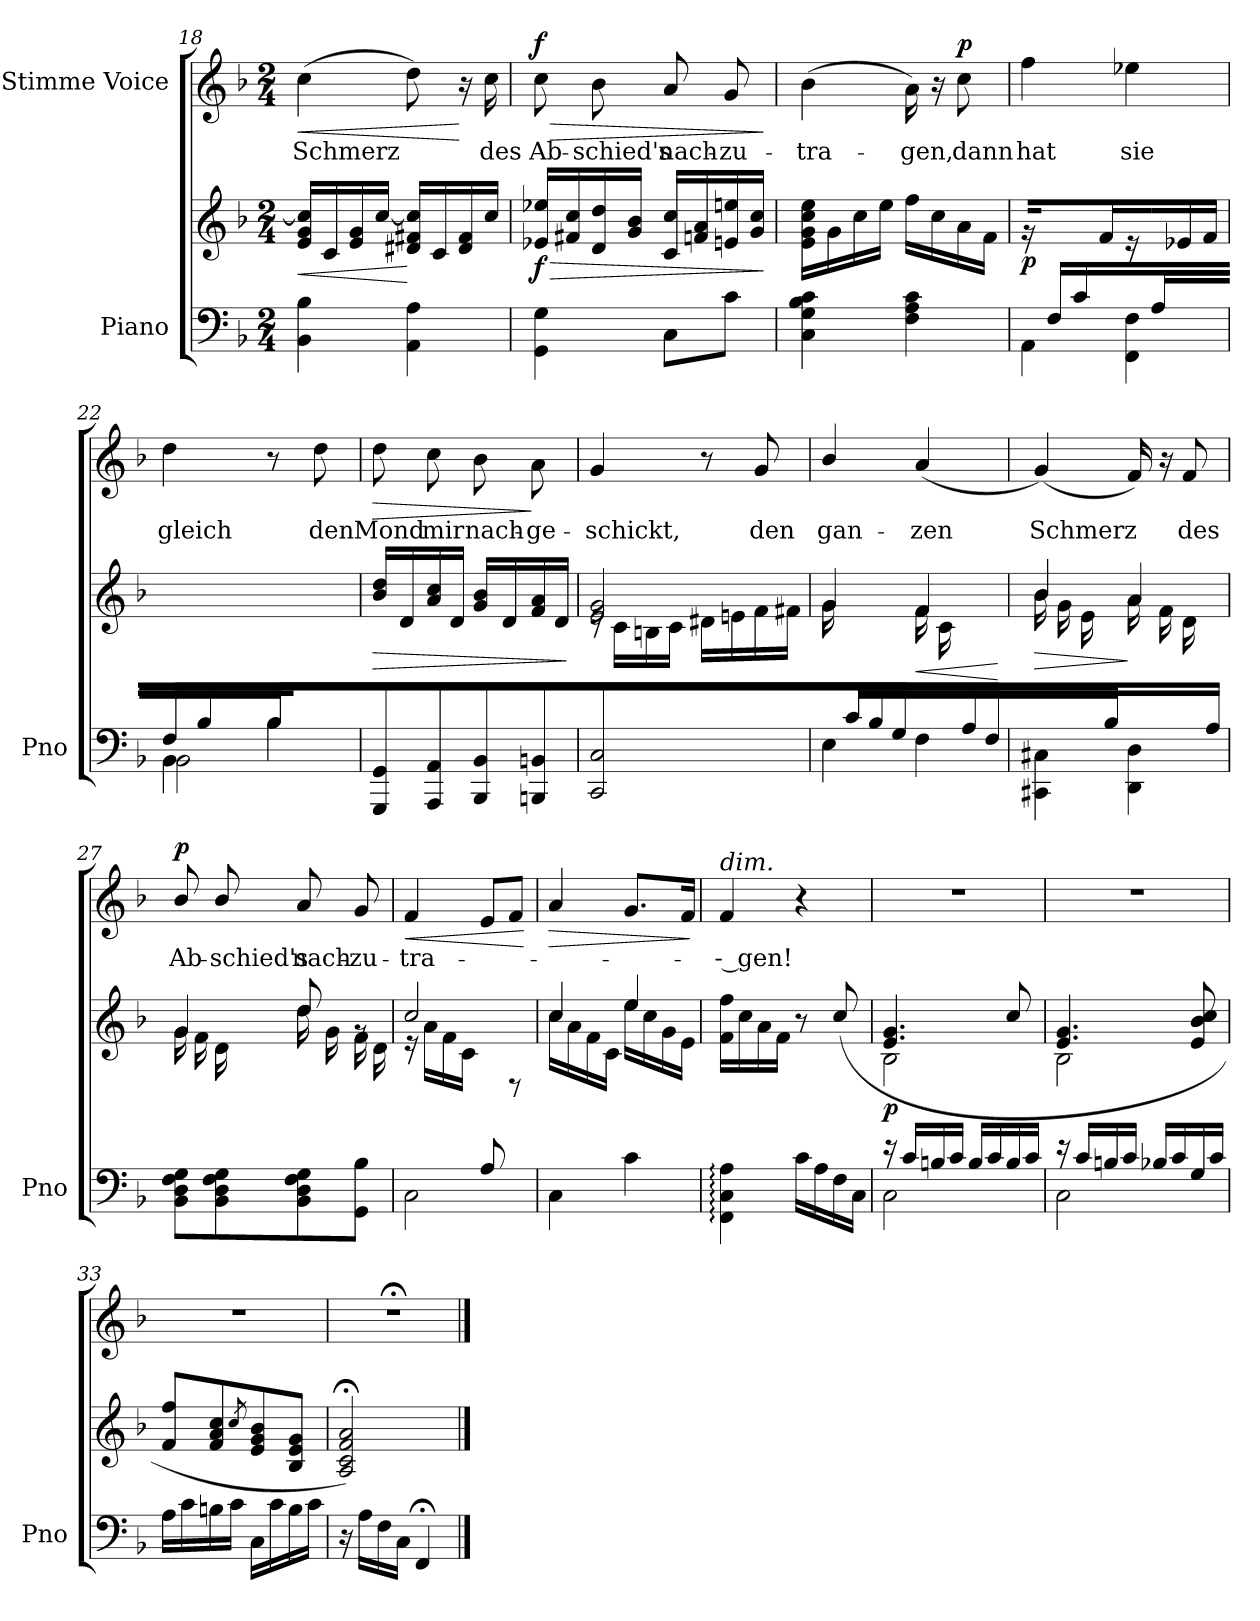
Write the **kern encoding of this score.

**kern	**kern	**dynam	**kern	**text	**dynam
*part2	*part2	*part2	*part1	*part1	*part1
*staff3	*staff2	*staff2/3	*staff1	*staff1	*staff1
*I"Piano	*	*	*I"Stimme Voice	*	*
*I'Pno	*	*	*	*	*
*clefF4	*clefG2	*	*clefG2	*	*
*k[b-]	*k[b-]	*	*k[b-]	*	*
*M2/4	*M2/4	*	*M2/4	*	*
=18	=18	=18	=18	=18	=18
!	!	!LO:HP:b	!	!LO:LY:b	!LO:HP:b
4BB-\ 4B-\	16e/ 16g/ 16cc/]LL	<	(>4cc\	Schmerz	<
.	16c/	.	.	.	.
.	16e/ 16g/	.	.	.	.
.	[16cc/JJ	.	.	.	.
4AA\ 4A\	16d#X/ 16f#X/ 16cc/]LL	[	8dd\)	.	.
.	16c/	.	.	.	.
.	16d#/ 16f#/	.	16r	.	[
!	!	!	!	!LO:LY:b	!
.	16cc/JJ	.	16cc\	des	.
=19	=19	=19	=19	=19	=19
!	!	!LO:HP:b	!	!LO:LY:b	!LO:HP:b
!	!	!LO:DY:n=1:b	!	!	!LO:DY:n=1:a
4GG\ 4G\	16e-X/ 16ee-X/LL	> f	8cc\	Ab-	> f
.	16f#X/ 16cc/	.	.	.	.
!	!	!	!	!LO:LY:b	!
.	16d/ 16dd/	.	8b-\	-schied's	.
.	16g/ 16b-/JJ	.	.	.	.
!	!	!	!	!LO:LY:b	!
8C\L	16c/ 16cc/LL	.	8a/	nach-	.
.	16fn/ 16a/	.	.	.	.
!	!	!	!	!LO:LY:b	!
8c\J	16en/ 16een/	.	8g/	-zu-	.
.	16g/ 16cc/JJ	.	.	.	.
.	.	]	.	.	]
=20	=20	=20	=20	=20	=20
!	!	!	!	!LO:LY:b	!
4C\ 4G\ 4B-\ 4c\	16e\ 16g\ 16cc\ 16ee\LL	.	(>4b-\	-tra-	.
.	16g\	.	.	.	.
.	16cc\	.	.	.	.
.	16ee\JJ	.	.	.	.
!	!	!	!	!LO:LY:b	!
4F\ 4A\ 4c\	16ff\LL	.	16a\)	-gen,	.
.	16cc\	.	16r	.	.
!	!	!	!	!LO:LY:b	!LO:DY:a
.	16a\	.	8cc\	dann	p
.	16f\JJ	.	.	.	.
!!LO:LB:g=z
=21	=21	=21	=21	=21	=21
*^	*	*	*	*	*
!	!	!	!LO:DY:b	!	!LO:LY:b	!
16ryy	4AA\	16r	p	4ff\	hat	.
16F/LL	.	8ryy	.	.	.	.
16c/	.	.	.	.	.	.
8ryy	.	16f/JJ	.	.	.	.
!	!	!	!	!	!LO:LY:b	!
.	4FF\ 4F\	16r	.	4ee-X\	sie	.
16A/LL	.	16ryy	.	.	.	.
8ryy	.	16e-X/	.	.	.	.
.	.	16f/JJ	.	.	.	.
=22	=22	=22	=22	=22	=22	=22
*	*^	*	*	*	*	*
!	!	!	!	!	!	!LO:LY:b	!
16F/LL	4BB-\	2BB-\	8ryy	.	4dd\	gleich	.
16B-/	.	.	.	.	.	.	.
8ryy	.	.	16d/	.	.	.	.
.	.	.	16f/JJ	.	.	.	.
16B-/LL	4B-\	.	16ryy	.	8r	.	.
8.ryy	.	.	16d/	.	.	.	.
!	!	!	!	!	!	!LO:LY:b	!
.	.	.	16f/	.	8dd\	den	.
.	.	.	16b-/JJ	.	.	.	.
*v	*v	*v	*	*	*	*	*
=23	=23	=23	=23	=23	=23
!	!	!LO:HP:b	!	!LO:LY:b	!LO:HP:b
8GGG/ 8GG/L	16b-/ 16dd/LL	>	8dd\	Mond	>
.	16d/	.	.	.	.
!	!	!	!	!LO:LY:b	!
8AAA/ 8AA/	16a/ 16cc/	.	8cc\	mir	.
.	16d/JJ	.	.	.	.
!	!	!	!	!LO:LY:b	!
8BBB-/ 8BB-/	16g/ 16b-/LL	.	8b-\	nach-	.
.	16d/	.	.	.	.
!	!	!	!	!LO:LY:b	!
8BBBn/ 8BBn/J	16f/ 16a/	.	8a\	-ge-	]
.	16d/JJ	.	.	.	.
.	.	]	.	.	.
=24	=24	=24	=24	=24	=24
*	*^	*	*	*	*
!	!	!	!	!	!LO:LY:b	!
2CC/ 2C/	2e/ 2g/	16re	.	4g/	-schickt,	.
.	.	16c\LL	.	.	.	.
.	.	16Bn\	.	.	.	.
.	.	16c\JJ	.	.	.	.
.	.	16d#X\LL	.	8r	.	.
.	.	16en\	.	.	.	.
!	!	!	!	!	!LO:LY:b	!
.	.	16f\	.	8g/	den	.
.	.	16f#X\JJ	.	.	.	.
!!LO:LB:g=z
=25	=25	=25	=25	=25	=25	=25
*^	*	*	*	*	*	*
!	!	!	!	!	!	!LO:LY:b	!
16ryy	4E\	4g/	16g\LL	.	4b-/	gan-	.
16c/	.	.	8.ryy	.	.	.	.
16B-/	.	.	.	.	.	.	.
16G/JJ	.	.	.	.	.	.	.
!	!	!	!	!LO:HP:b	!	!LO:LY:b	!
8ryy	4F\	4f/	16f\LL	<	(<4a/	-zen	.
.	.	.	16c\	.	.	.	.
16A/	.	.	8ryy	.	.	.	.
16F/JJ	.	.	.	.	.	.	.
*v	*v	*	*	*	*	*	*
*	*v	*v	*	*	*	*
.	.	[	.	.	.
=26	=26	=26	=26	=26	=26
*^	*	*	*	*	*
!	!	!	!LO:HP:b	!	!LO:LY:b	!
*	*	*^	*	*	*	*
8.ryy	4CC#X\ 4C#X\	4b-/	16b-\LL	>	(<4g/)	Schmerz	.
.	.	.	16g\	.	.	.	.
.	.	.	16e\	.	.	.	.
16B-/JJ	.	.	16ryy	.	.	.	.
8.ryy	4DD\ 4D\	4a/	16a\LL	]	16f/)	.	.
.	.	.	16f\	.	16r	.	.
!	!	!	!	!	!	!LO:LY:b	!
.	.	.	16d\	.	8f/	des	.
16A/JJ	.	.	16ryy	.	.	.	.
=27	=27	=27	=27	=27	=27	=27	=27
!	!	!	!	!	!	!LO:LY:b	!LO:DY:a
8.ryy	8BB-\ 8D\ 8F\ 8G\L	4g/	16g\LL	.	8b-/	Ab-	p
.	.	.	16f\	.	.	.	.
!	!	!	!	!	!	!LO:LY:b	!
.	8BB-\ 8D\ 8F\ 8G\	.	16d\	.	8b-/	-schied's	.
16G/JJ	.	.	16ryy	.	.	.	.
!	!	!	!	!	!	!LO:LY:b	!
4ryy	8BB-\ 8D\ 8F\ 8G\	8dd/	16dd\LL	.	8a/	nach-	.
.	.	.	16g\	.	.	.	.
!	!	!	!	!	!	!LO:LY:b	!
.	8GG\ 8B-\J	8rg	16f\	.	8g/	-zu-	.
.	.	.	16d\JJ	.	.	.	.
=28	=28	=28	=28	=28	=28	=28	=28
!	!	!	!	!	!	!LO:LY:b	!LO:HP:b
4ryy	2C\	2cc/	16r	.	4f/	-tra-	<
.	.	.	16a\LL	.	.	.	.
.	.	.	16f\	.	.	.	.
.	.	.	16c\JJ	.	.	.	.
8A/	.	.	8ryy	.	8e/L	.	.
8ryy	.	.	8rD	.	8f/J	.	.
*v	*v	*	*	*	*	*	*
*	*v	*v	*	*	*	*
.	.	.	.	.	[
=29	=29	=29	=29	=29	=29
*	*^	*	*	*	*
!	!	!	!	!	!	!LO:HP:b
4C\	4cc/	16cc\LL	.	4a/	.	>
.	.	16a\	.	.	.	.
.	.	16f\	.	.	.	.
.	.	16c\JJ	.	.	.	.
4c\	4ee/	16ee\LL	.	8.g/L	.	.
.	.	16cc\	.	.	.	.
.	.	16g\	.	.	.	.
.	.	16e\JJ	.	16f/Jk	.	.
*	*v	*v	*	*	*	*
.	.	.	.	.	]
!!LO:LB:g=z
=30	=30	=30	=30	=30	=30
!	!	!	!LO:TX:a:i:t=dim.	!	!
!	!	!	!	!LO:LY:b	!
4FF\: 4C\: 4A\:	16f\ 16ff\LL	.	4f/	-- gen!	.
.	16cc\	.	.	.	.
.	16a\	.	.	.	.
.	16f\JJ	.	.	.	.
16c\LL	8r	.	4r	.	.
16A\	.	.	.	.	.
16F\	(>8cc/	.	.	.	.
16C\JJ	.	.	.	.	.
=31	=31	=31	=31	=31	=31
*^	*^	*	*	*	*
!	!	!	!	!LO:DY:b	!	!	!
16r	2C\	4.e/ 4.g/	2B-\	p	2r	.	.
16c/LL	.	.	.	.	.	.	.
16Bn/	.	.	.	.	.	.	.
16c/JJ	.	.	.	.	.	.	.
16B/LL	.	.	.	.	.	.	.
16c/	.	.	.	.	.	.	.
16B/	.	8cc/	.	.	.	.	.
16c/JJ	.	.	.	.	.	.	.
=32	=32	=32	=32	=32	=32	=32	=32
*	*	*	*	*	*MM72	*	*
*	*	*	*	*	*^	*	*
16r	2C\	4.e/ 4.g/	2B-\	.	2r	4ryy	.	.
16c/LL	.	.	.	.	.	.	.	.
16Bn/	.	.	.	.	.	.	.	.
16c/JJ	.	.	.	.	.	.	.	.
*	*	*	*	*	*MM70	*	*	*
16B-X/LL	.	.	.	.	.	4ryy	.	.
16c/	.	.	.	.	.	.	.	.
16G/	.	8e/ 8b-/ 8cc/	.	.	.	.	.	.
16c/JJ	.	.	.	.	.	.	.	.
*v	*v	*	*	*	*	*	*	*
*	*v	*v	*	*	*	*	*
=33	=33	=33	=33	=33	=33	=33
*	*	*	*MM68	*	*	*
16A\LL	8f/ 8ff/L	.	2r	4ryy	.	.
16c\	.	.	.	.	.	.
16Bn\	8f/ 8a/ 8cc/	.	.	.	.	.
16c\JJ	.	.	.	.	.	.
*	*	*	*MM66	*	*	*
.	8qcc/	.	.	.	.	.
16C\LL	8e/ 8g/ 8b-/	.	.	4ryy	.	.
16c\	.	.	.	.	.	.
16B\	8B-/ 8e/ 8g/J	.	.	.	.	.
16c\JJ	.	.	.	.	.	.
*	*	*	*v	*v	*	*
=34	=34	=34	=34	=34	=34
16r	2A/;< 2c/;< 2f/;< 2a/;<)	.	2r;<	.	.
16A\LL	.	.	.	.	.
16F\	.	.	.	.	.
16C\JJ	.	.	.	.	.
4FF;/	.	.	.	.	.
==	==	==	==	==	==
*-	*-	*-	*-	*-	*-
